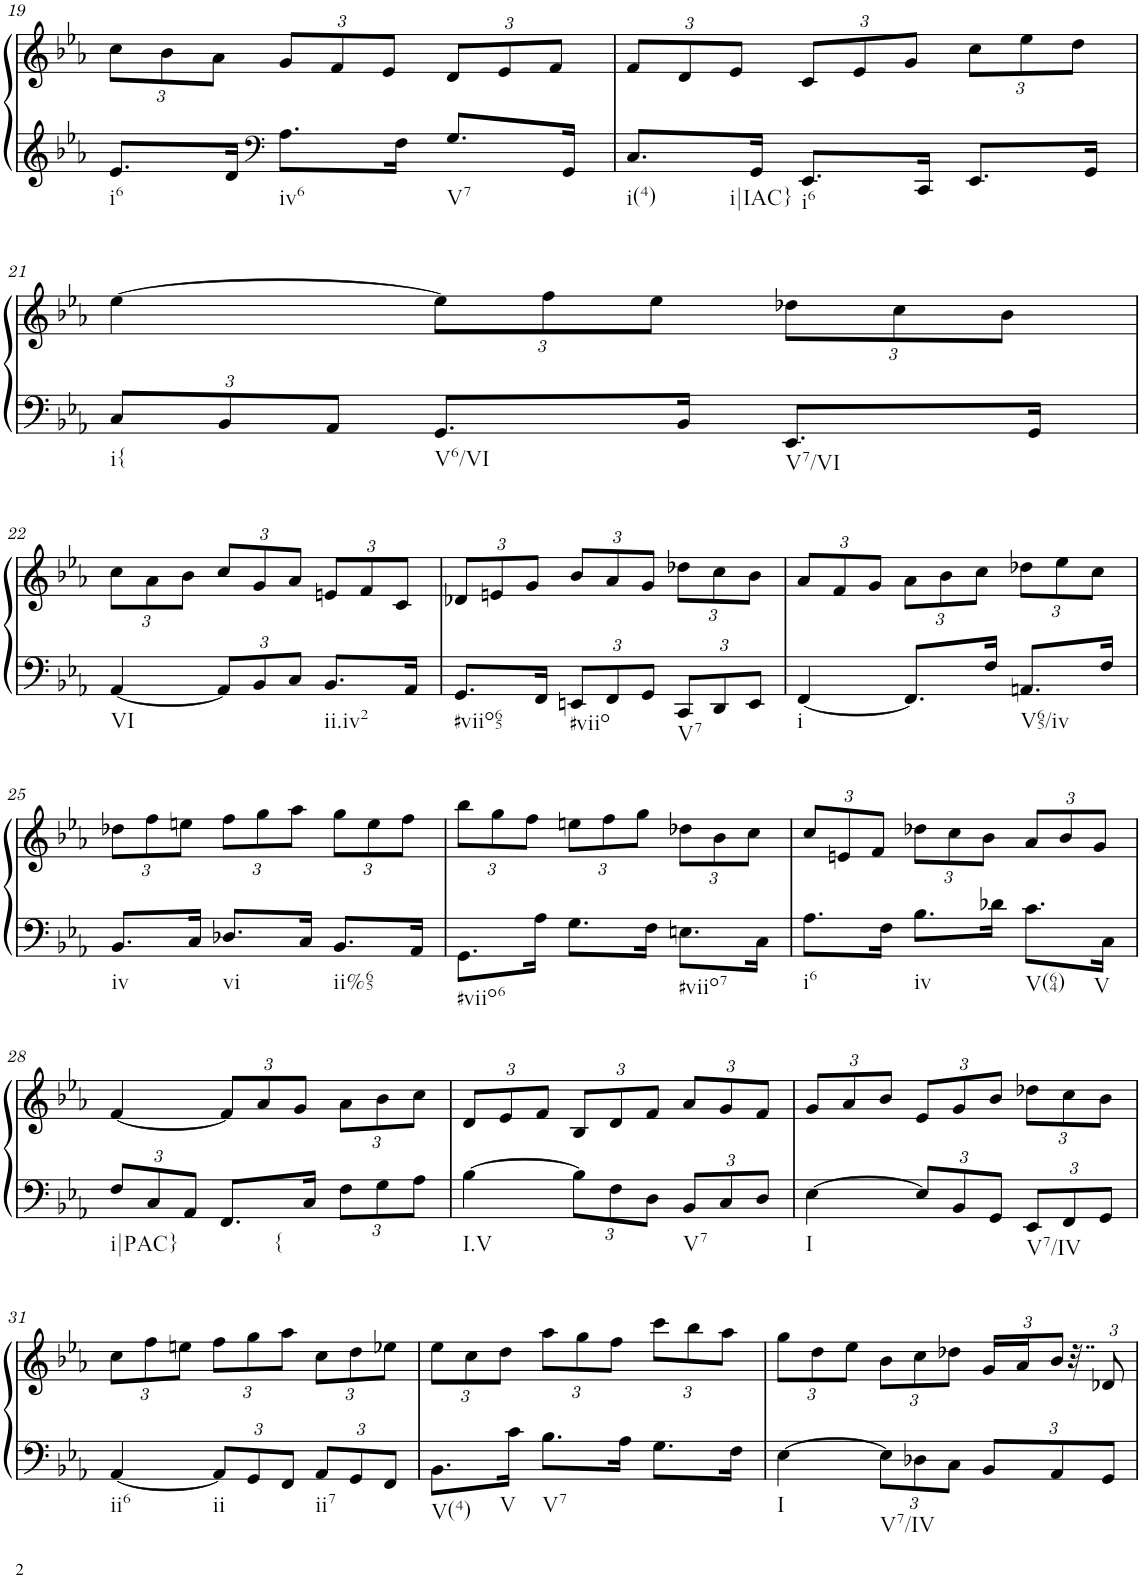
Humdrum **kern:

**kern	**kern
*part1	*part1
*staff2	*staff1
*I"Klavier linke Hand	*
!!LO:PB:g=z
*clefG2	*clefG2
*k[b-e-a-]	*k[b-e-a-]
*M3/4	*M3/4
*	*Xbrackettup
=19	=19
!LO:TX:b:t=i6	!
8.e-/L	12cc\L
.	12b-\
.	12a-\J
16d/Jk	.
*clefF4	*
!LO:TX:b:t=iv6	!
8.A-\L	12g/L
.	12f/
.	12e-/J
16F\Jk	.
!LO:TX:b:t=V7	!
8.G/L	12d/L
.	12e-/
.	12f/J
16GG/Jk	.
=20	=20
!LO:TX:b:t=i(4)	!
!LO:TX:b:t=i|IAC}	!
8.C/L	12f/L
.	12d/
.	12e-/J
16GG/Jk	.
!LO:TX:b:t=i6	!
8.EE-/L	12c/L
.	12e-/
.	12g/J
16CC/Jk	.
8.EE-/L	12cc\L
.	12ee-\
.	12dd\J
16GG/Jk	.
!!LO:LB:g=z
=21	=21
*Xbrackettup	*
!LO:TX:b:t=i{	!
12C/L	[4ee-\
12BB-/	.
12AA-/J	.
!LO:TX:b:t=V6/VI	!
8.GG/L	12ee-\L]
.	12ff\
.	12ee-\J
16BB-/Jk	.
!LO:TX:b:t=V7/VI	!
8.EE-/L	12dd-X\L
.	12cc\
.	12b-\J
16GG/Jk	.
!!LO:LB:g=z
=22	=22
!LO:TX:b:t=VI	!
[4AA-/	12cc\L
.	12a-\
.	12b-\J
12AA-/L]	12cc/L
12BB-/	12g/
12C/J	12a-/J
!LO:TX:b:t=ii.iv2	!
8.BB-/L	12en/L
.	12f/
.	12c/J
16AA-/Jk	.
=23	=23
!LO:TX:b:t=#viio65	!
8.GG/L	12d-X/L
.	12en/
.	12g/J
16FF/Jk	.
!LO:TX:b:t=#viio	!
12EEn/L	12b-/L
12FF/	12a-/
12GG/J	12g/J
!LO:TX:b:t=V7	!
12CC/L	12dd-X\L
12DD/	12cc\
12EE/J	12b-\J
=24	=24
!LO:TX:b:t=i	!
[4FF/	12a-/L
.	12f/
.	12g/J
8.FF/L]	12a-\L
.	12b-\
.	12cc\J
16F/Jk	.
!LO:TX:b:t=V65/iv	!
8.AAn/L	12dd-X\L
.	12ee-\
.	12cc\J
16F/Jk	.
!!LO:LB:g=z
=25	=25
!LO:TX:b:t=iv	!
8.BB-/L	12dd-X\L
.	12ff\
.	12een\J
16C/Jk	.
!LO:TX:b:t=vi	!
8.D-X/L	12ff\L
.	12gg\
.	12aa-\J
16C/Jk	.
!LO:TX:b:t=ii%65	!
8.BB-/L	12gg\L
.	12ee\
.	12ff\J
16AA-/Jk	.
=26	=26
!LO:TX:b:t=#viio6	!
8.GG\L	12bb-\L
.	12gg\
.	12ff\J
16A-\Jk	.
8.G\L	12een\L
.	12ff\
.	12gg\J
16F\Jk	.
!LO:TX:b:t=#viio7	!
8.En\L	12dd-X\L
.	12b-\
.	12cc\J
16C\Jk	.
=27	=27
!LO:TX:b:t=i6	!
8.A-\L	12cc/L
.	12en/
.	12f/J
16F\Jk	.
!LO:TX:b:t=iv	!
8.B-\L	12dd-X\L
.	12cc\
.	12b-\J
16d-X\Jk	.
!LO:TX:b:t=V(64)	!
!LO:TX:b:t=V	!
8.c\L	12a-/L
.	12b-/
.	12g/J
16C\Jk	.
!!LO:LB:g=z
=28	=28
!LO:TX:b:t=i|PAC}	!
12F/L	[4f/
12C/	.
12AA-/J	.
!LO:TX:b:t={	!
8.FF/L	12f/L]
.	12a-/
.	12g/J
16C/Jk	.
12F\L	12a-\L
12G\	12b-\
12A-\J	12cc\J
=29	=29
!LO:TX:b:t=I.V	!
[4B-\	12d/L
.	12e-/
.	12f/J
12B-\L]	12B-/L
12F\	12d/
12D\J	12f/J
!LO:TX:b:t=V7	!
12BB-/L	12a-/L
12C/	12g/
12D/J	12f/J
=30	=30
!LO:TX:b:t=I	!
[4E-\	12g/L
.	12a-/
.	12b-/J
12E-/L]	12e-/L
12BB-/	12g/
12GG/J	12b-/J
!LO:TX:b:t=V7/IV	!
12EE-/L	12dd-X\L
12FF/	12cc\
12GG/J	12b-\J
!!LO:LB:g=z
=31	=31
!LO:TX:b:t=ii6	!
[4AA-/	12cc\L
.	12ff\
.	12een\J
!LO:TX:b:t=ii	!
12AA-/L]	12ff\L
12GG/	12gg\
12FF/J	12aa-\J
!LO:TX:b:t=ii7	!
12AA-/L	12cc\L
12GG/	12dd\
12FF/J	12ee-X\J
=32	=32
!LO:TX:b:t=V(4)	!
!LO:TX:b:t=V	!
8.BB-\L	12ee-\L
.	12cc\
.	12dd\J
16c\Jk	.
!LO:TX:b:t=V7	!
8.B-\L	12aa-\L
.	12gg\
.	12ff\J
16A-\Jk	.
8.G\L	12ccc\L
.	12bb-\
.	12aa-\J
16F\Jk	.
=33	=33
!LO:TX:b:t=I	!
[4E-\	12gg\L
.	12dd\
.	12ee-\J
!LO:TX:b:t=V7/IV	!
12E-\L]	12b-\L
12D-X\	12cc\
12C\J	12dd-X\J
12BB-/L	24g/LL
.	24a-/J
12AA-/	[24b-/J
!	!LO:N:vis=32..
.	24r
12GG/J	24b-/J]
.	12d-X/
24ryy	.
=	=
*-	*-
